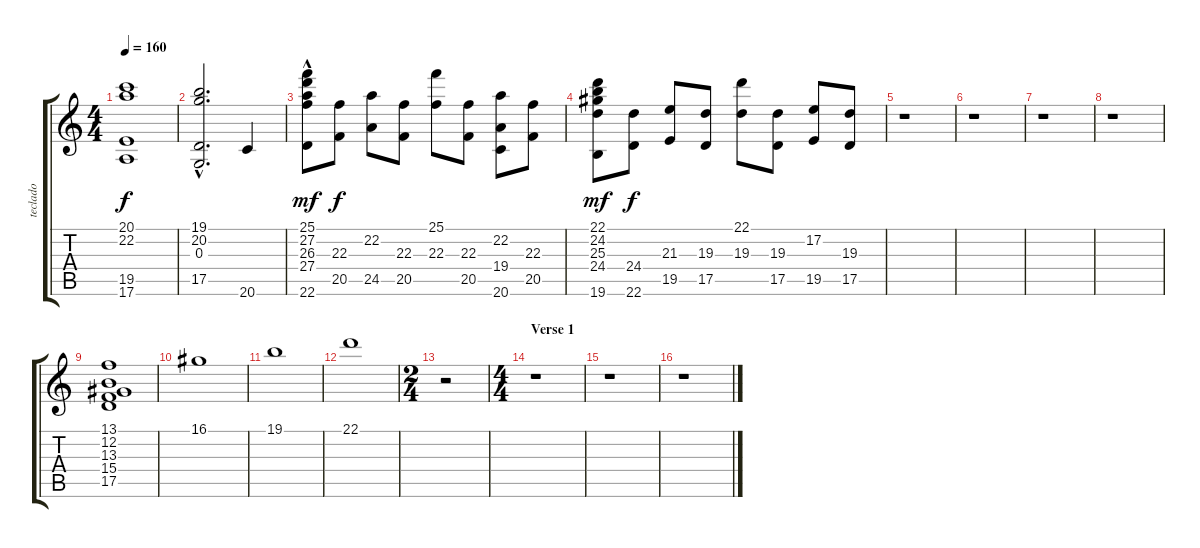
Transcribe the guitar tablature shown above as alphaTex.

\track ("teclado" "teclado") {instrument stringensemble1}
\staff {score tabs}
\tuning (E4 B3 G3 D3 A2 E2) {hide}
\ts (4 4)
\tempo 160
\clef g2
\ks c
(20.1 22.2 19.5 17.6).1{dy f} |
(19.1 20.2 0.3{hac} 17.5{hac}).2{d} 20.6.4 |
(25.1 27.2 26.3 27.4 22.6{hac}).8{dy mf} (22.3 20.5).8{dy f} (22.2 24.5).8 (22.3 20.5).8 (25.1 22.3).8 (22.3 20.5).8 (22.2 19.4 20.6).8 (22.3 20.5).8 |
(22.1 24.2 25.3 24.4 19.6).8{dy mf} (24.4 22.6).8{dy f} (21.3 19.5).8 (19.3 17.5).8 (22.1 19.3).8 (19.3 17.5).8 (17.2 19.5).8 (19.3 17.5).8 |
r.1 |
r.1 |
r.1 |
r.1 |
(13.1 12.2 13.3 15.4 17.5).1{volume 16 instrument churchorgan} |
16.1.1 |
19.1.1 |
22.1.1{volume 12} |
\ts (2 4)
r.2 |
\ts (4 4)
\section ("" "Verse 1")
r.1 |
r.1 |
r.1
